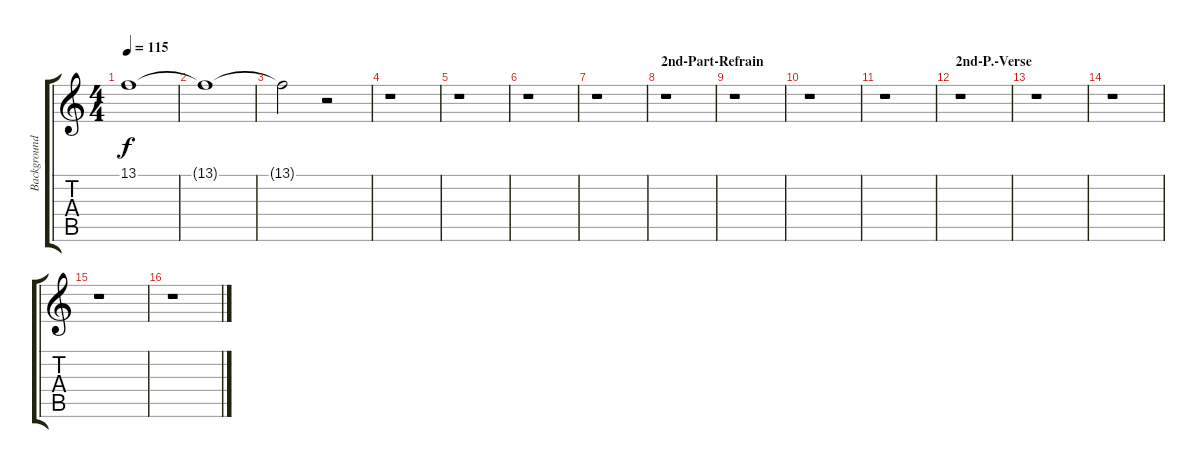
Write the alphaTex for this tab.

\track ("Background 3" "Background") {instrument fx4atmosphere}
\staff {score tabs}
\tuning (E4 B3 G3 D3 A2 E2) {hide}
\ts (4 4)
\tempo 115
\clef g2
\ks c
13.1{t}.1{dy f} |
13.1{t}.1 |
13.1{t}.2 r.2 |
r.1 |
r.1 |
r.1 |
r.1 |
\section ("" "2nd-Part-Refrain")
r.1 |
r.1 |
r.1 |
r.1 |
\section ("" "2nd-P.-Verse")
r.1 |
r.1 |
r.1 |
r.1 |
r.1
